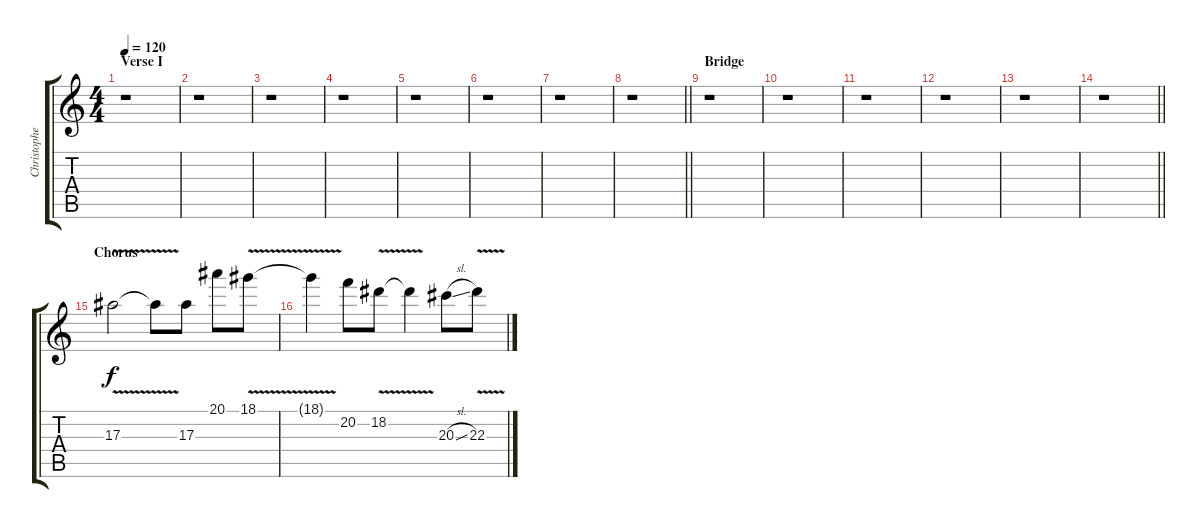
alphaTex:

\track ("Christopher Amott (Lead Guitar II)" "Christophe") {instrument overdrivenguitar}
\staff {score tabs}
\tuning (D4 A3 F3 C3 G2 C2) {hide}
\ts (4 4)
\section ("" "Verse I")
\tempo 120
\clef g2
\ks c
r.1{dy f} |
r.1 |
r.1 |
r.1 |
r.1 |
r.1 |
r.1 |
\barLineRight lightlight
r.1 |
\section ("" "Bridge")
r.1 |
r.1 |
r.1 |
r.1 |
r.1 |
\barLineRight lightlight
r.1 |
\section ("" "Chorus")
17.3{v}.2{volume 14 balance 16 instrument overdrivenguitar} 17.3{t}.8 17.3.8 20.1.8 18.1{v}.8 |
18.1{t}.4 20.2.8 18.2{v}.8 18.2{t}.4 20.3{sl}.8 22.3{v}.8
